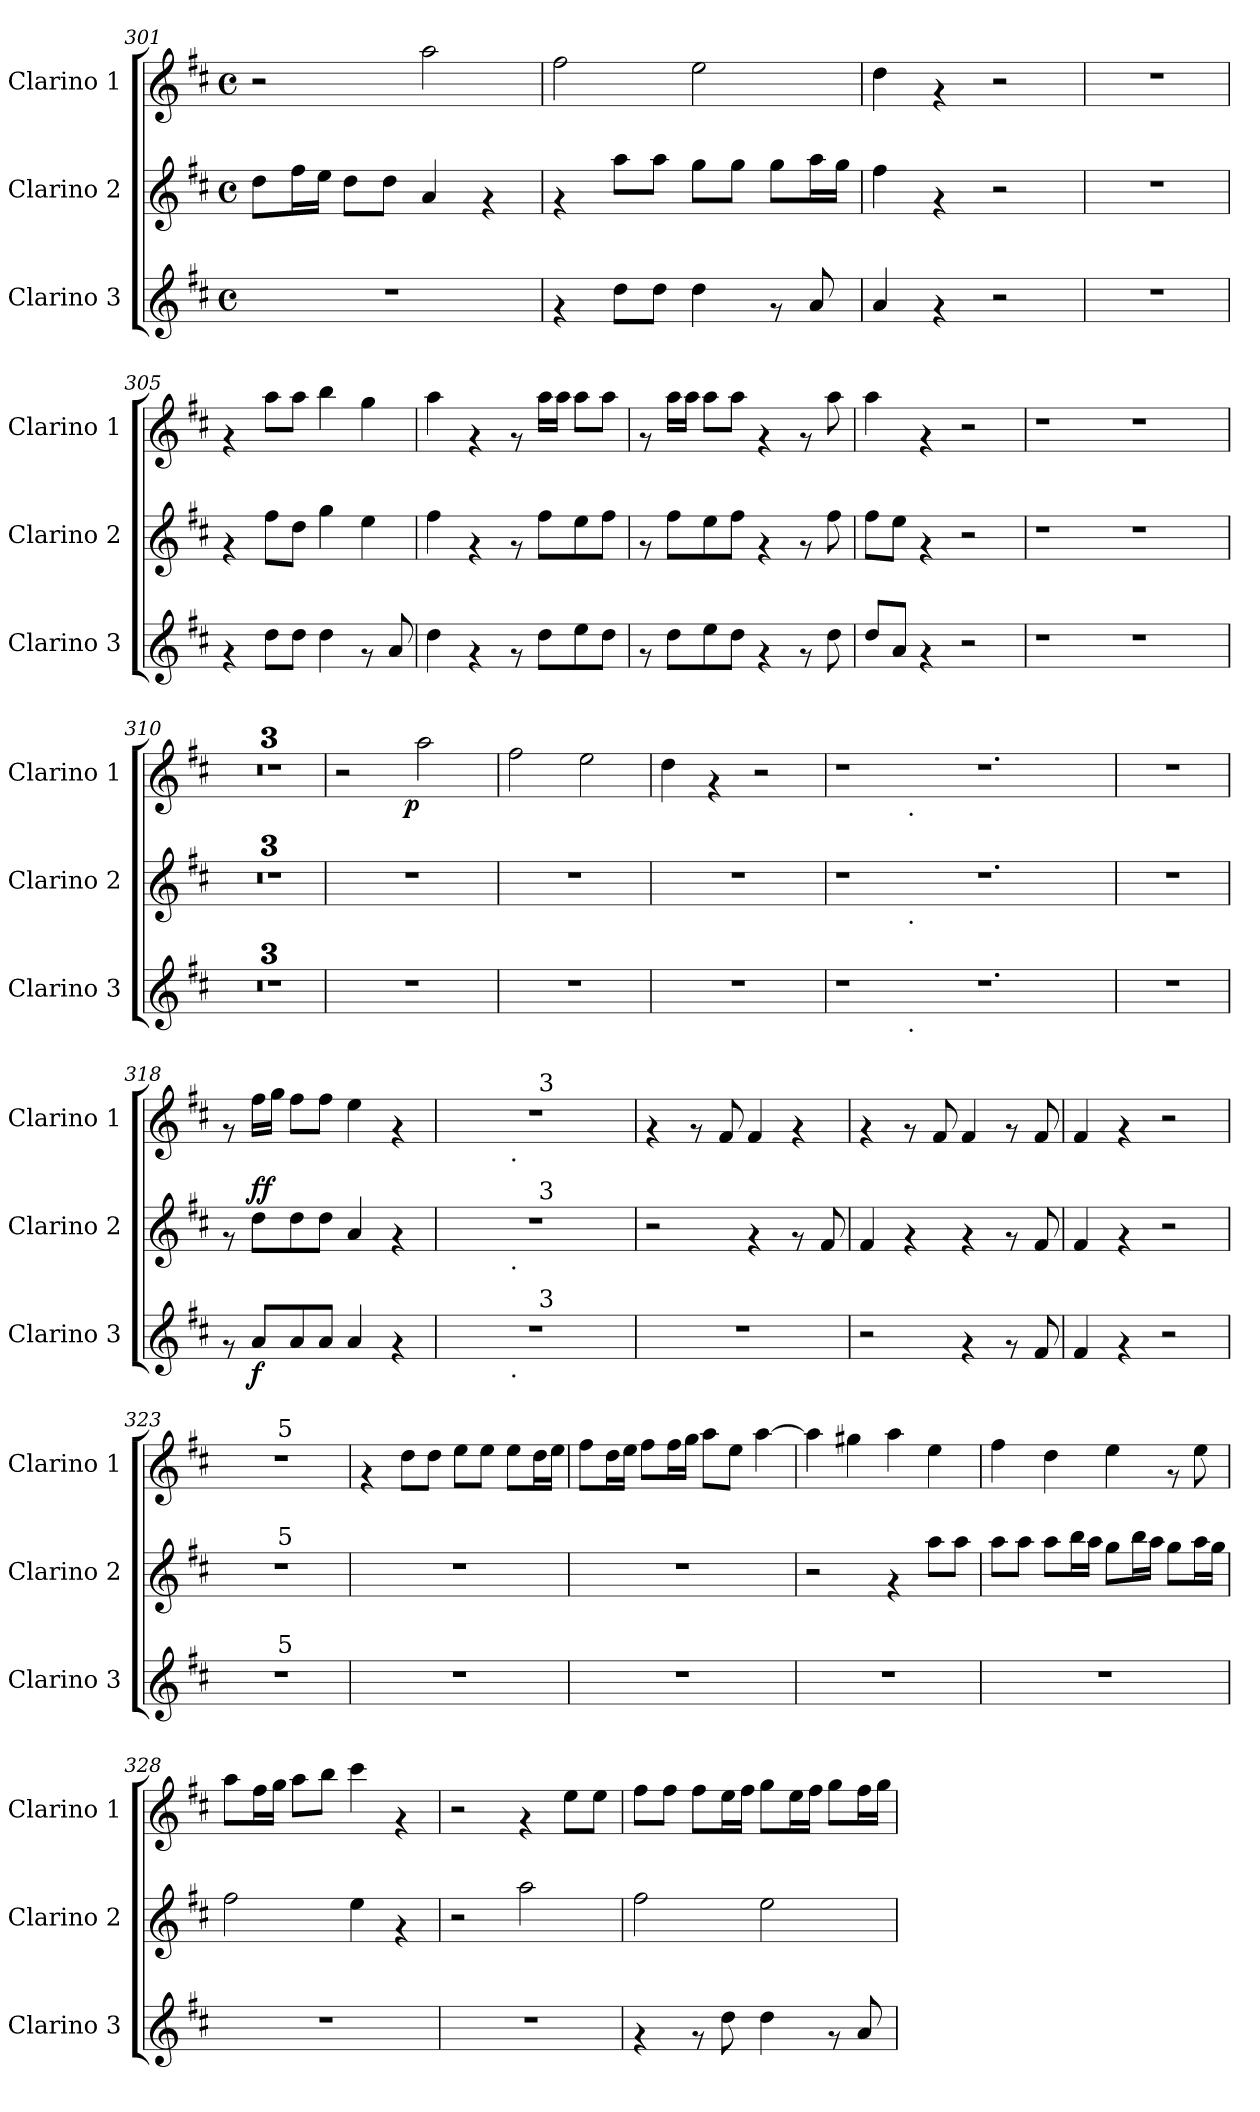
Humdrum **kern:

**kern	**dynam	**kern	**dynam	**kern	**dynam
*part3	*part3	*part2	*part2	*part1	*part1
*staff3	*staff3	*staff2	*staff2	*staff1	*staff1
*I"Clarino 3	*	*I"Clarino 2	*	*I"Clarino 1	*
*I'Clarino 3	*	*I'Clarino 2	*	*I'Clarino 1	*
*clefG2	*	*clefG2	*	*clefG2	*
*ITrd1c2	*	*ITrd1c2	*	*ITrd1c2	*
*k[]	*	*k[]	*	*k[]	*
*C:	*	*C:	*	*C:	*
*M4/4	*	*M4/4	*	*M4/4	*
*met(c)	*	*met(c)	*	*met(c)	*
=301	=301	=301	=301	=301	=301
1r	.	8cc\L	.	2r	.
.	.	16ee\L	.	.	.
.	.	16dd\JJ	.	.	.
.	.	8cc\L	.	.	.
.	.	8cc\J	.	.	.
.	.	4g/	.	2gg\	.
.	.	4rf	.	.	.
=302	=302	=302	=302	=302	=302
4rf	.	4rf	.	2ee\	.
8cc\L	.	8gg\L	.	.	.
8cc\J	.	8gg\J	.	.	.
4cc\	.	8ff\L	.	2dd\	.
.	.	8ff\J	.	.	.
8rf	.	8ff\L	.	.	.
8g/	.	16gg\L	.	.	.
.	.	16ff\JJ	.	.	.
!!LO:LB:g=z
=303	=303	=303	=303	=303	=303
4g/	.	4ee\	.	4cc\	.
4rf	.	4rf	.	4rf	.
2r	.	2r	.	2r	.
=304	=304	=304	=304	=304	=304
1r	.	1r	.	1r	.
=305	=305	=305	=305	=305	=305
4rf	.	4rf	.	4rf	.
8cc\L	.	8ee\L	.	8gg\L	.
8cc\J	.	8cc\J	.	8gg\J	.
4cc\	.	4ff\	.	4aa\	.
8rf	.	4dd\	.	4ff\	.
8g/	.	.	.	.	.
=306	=306	=306	=306	=306	=306
4cc\	.	4ee\	.	4gg\	.
4rf	.	4rf	.	4rf	.
8rf	.	8rf	.	8rf	.
8cc\L	.	8ee\L	.	16gg\LL	.
.	.	.	.	16gg\JJ	.
8dd\	.	8dd\	.	8gg\L	.
8cc\J	.	8ee\J	.	8gg\J	.
=307	=307	=307	=307	=307	=307
8rf	.	8rf	.	8rf	.
8cc\L	.	8ee\L	.	16gg\LL	.
.	.	.	.	16gg\JJ	.
8dd\	.	8dd\	.	8gg\L	.
8cc\J	.	8ee\J	.	8gg\J	.
4rf	.	4rf	.	4rf	.
8rf	.	8rf	.	8rf	.
8cc\	.	8ee\	.	8gg\	.
!!LO:LB:g=z
=308	=308	=308	=308	=308	=308
8cc/L	.	8ee\L	.	4gg\	.
8g/J	.	8dd\J	.	.	.
4rf	.	4rf	.	4rf	.
2r	.	2r	.	2r	.
=309	=309	=309	=309	=309	=309
1r	.	1r	.	1r	.
1r	.	1r	.	1r	.
=310	=310	=310	=310	=310	=310
1r	.	1r	.	1r	.
=311	=311	=311	=311	=311	=311
1r	.	1r	.	1r	.
=312	=312	=312	=312	=312	=312
1r	.	1r	.	1r	.
=313	=313	=313	=313	=313	=313
*	*	*	*	*^	*
1r	.	1r	.	2r	4...ryy	.
!	!	!	!	!	!	!LO:DY:b
.	.	.	.	.	2ryy	p
.	.	.	.	2gg\	.	.
.	.	.	.	.	32ryy	.
*	*	*	*	*v	*v	*
=314	=314	=314	=314	=314	=314
1r	.	1r	.	2ee\	.
.	.	.	.	2dd\	.
=315	=315	=315	=315	=315	=315
1r	.	1r	.	4cc\	.
.	.	.	.	4rf	.
.	.	.	.	2r	.
=316	=316	=316	=316	=316	=316
*^	*	*^	*	*^	*
1r	2ryy	.	1r	2ryy	.	1r	2ryy	.
!	!	!	!	!	!	!	!LO:TX:b:t=.	!
!	!	!	!	!LO:TX:b:t=.	!	!	!	!
!	!LO:TX:b:t=.	!	!	!	!	!	!	!
.	0ryy	.	.	0ryy	.	.	0ryy	.
1.r	.	.	1.r	.	.	1.r	.	.
*v	*v	*	*	*	*	*v	*v	*
*	*	*v	*v	*	*	*
=317	=317	=317	=317	=317	=317
1r	.	1r	.	1r	.
=318	=318	=318	=318	=318	=318
8rf	.	8rf	.	8rf	.
!	!LO:DY:b	!	!LO:DY:a	!	!
!	!	!	!LO:DY:n=1:b	!	!
8g/L	f	8cc\L	f f	16ee\LL	.
.	.	.	.	16ff\JJ	.
8g/	.	8cc\	.	8ee\L	.
8g/J	.	8cc\J	.	8ee\J	.
4g/	.	4g/	.	4dd\	.
4rf	.	4rf	.	4rf	.
!!LO:LB:g=z
=319	=319	=319	=319	=319	=319
*^	*	*^	*	*^	*
*	*^	*	*	*^	*	*	*^	*
1r	4ryy	4...ryy	.	1r	4ryy	4...ryy	.	1r	4ryy	4...ryy	.
.	16.ryy	.	.	.	16.ryy	.	.	.	16.ryy	.	.
!	!	!	!	!	!	!	!	!	!LO:TX:b:t=.	!	!
!	!	!	!	!	!LO:TX:b:t=.	!	!	!	!	!	!
!	!LO:TX:b:t=.	!	!	!	!	!	!	!	!	!	!
.	2ryy	.	.	.	2ryy	.	.	.	2ryy	.	.
!	!	!	!	!	!	!	!	!	!	!LO:TX:a:t=3	!
!	!	!	!	!	!	!LO:TX:a:t=3	!	!	!	!	!
!	!	!LO:TX:a:t=3	!	!	!	!	!	!	!	!	!
.	.	2ryy	.	.	.	2ryy	.	.	.	2ryy	.
.	8ryy	.	.	.	8ryy	.	.	.	8ryy	.	.
.	32ryy	32ryy	.	.	32ryy	32ryy	.	.	32ryy	32ryy	.
*v	*v	*v	*	*	*	*	*	*v	*v	*v	*
*	*	*v	*v	*v	*	*	*
=320	=320	=320	=320	=320	=320
1r	.	2r	.	4rf	.
.	.	.	.	8rf	.
.	.	.	.	8e/	.
.	.	4rf	.	4e/	.
.	.	8rf	.	4rf	.
.	.	8e/	.	.	.
=321	=321	=321	=321	=321	=321
2r	.	4e/	.	4rf	.
.	.	4rf	.	8rf	.
.	.	.	.	8e/	.
4rf	.	4rf	.	4e/	.
8rf	.	8rf	.	8rf	.
8e/	.	8e/	.	8e/	.
=322	=322	=322	=322	=322	=322
4e/	.	4e/	.	4e/	.
4rf	.	4rf	.	4rf	.
2r	.	2r	.	2r	.
=323	=323	=323	=323	=323	=323
*^	*	*^	*	*^	*
1r	4...ryy	.	1r	4...ryy	.	1r	4...ryy	.
!	!	!	!	!	!	!	!LO:TX:a:t=5	!
!	!	!	!	!LO:TX:a:t=5	!	!	!	!
!	!LO:TX:a:t=5	!	!	!	!	!	!	!
.	2ryy	.	.	2ryy	.	.	2ryy	.
.	32ryy	.	.	32ryy	.	.	32ryy	.
*v	*v	*	*	*	*	*v	*v	*
*	*	*v	*v	*	*	*
!!LO:PB:g=z
=324	=324	=324	=324	=324	=324
1r	.	1r	.	4rf	.
.	.	.	.	8cc\L	.
.	.	.	.	8cc\J	.
.	.	.	.	8dd\L	.
.	.	.	.	8dd\J	.
.	.	.	.	8dd\L	.
.	.	.	.	16cc\L	.
.	.	.	.	16dd\JJ	.
=325	=325	=325	=325	=325	=325
1r	.	1r	.	8ee\L	.
.	.	.	.	16cc\L	.
.	.	.	.	16dd\JJ	.
.	.	.	.	8ee\L	.
.	.	.	.	16ee\L	.
.	.	.	.	16ff\JJ	.
.	.	.	.	8gg\L	.
.	.	.	.	8dd\J	.
.	.	.	.	[>4gg\	.
=326	=326	=326	=326	=326	=326
1r	.	2r	.	4gg\]	.
.	.	.	.	4ff#X\	.
.	.	4rf	.	4gg\	.
.	.	8gg\L	.	4dd\	.
.	.	8gg\J	.	.	.
=327	=327	=327	=327	=327	=327
1r	.	8gg\L	.	4ee\	.
.	.	8gg\J	.	.	.
.	.	8gg\L	.	4cc\	.
.	.	16aa\L	.	.	.
.	.	16gg\JJ	.	.	.
.	.	8ff\L	.	4dd\	.
.	.	16aa\L	.	.	.
.	.	16gg\JJ	.	.	.
.	.	8ff\L	.	8rf	.
.	.	16gg\L	.	8dd\	.
.	.	16ff\JJ	.	.	.
!!LO:LB:g=z
=328	=328	=328	=328	=328	=328
1r	.	2ee\	.	8gg\L	.
.	.	.	.	16ee\L	.
.	.	.	.	16ff\JJ	.
.	.	.	.	8gg\L	.
.	.	.	.	8aa\J	.
.	.	4dd\	.	4bb\	.
.	.	4rf	.	4rf	.
=329	=329	=329	=329	=329	=329
1r	.	2r	.	2r	.
.	.	2gg\	.	4rf	.
.	.	.	.	8dd\L	.
.	.	.	.	8dd\J	.
=330	=330	=330	=330	=330	=330
4rf	.	2ee\	.	8ee\L	.
.	.	.	.	8ee\J	.
8rf	.	.	.	8ee\L	.
8cc\	.	.	.	16dd\L	.
.	.	.	.	16ee\JJ	.
4cc\	.	2dd\	.	8ff\L	.
.	.	.	.	16dd\L	.
.	.	.	.	16ee\JJ	.
8rf	.	.	.	8ff\L	.
8g/	.	.	.	16ee\L	.
.	.	.	.	16ff\JJ	.
=	=	=	=	=	=
*-	*-	*-	*-	*-	*-
